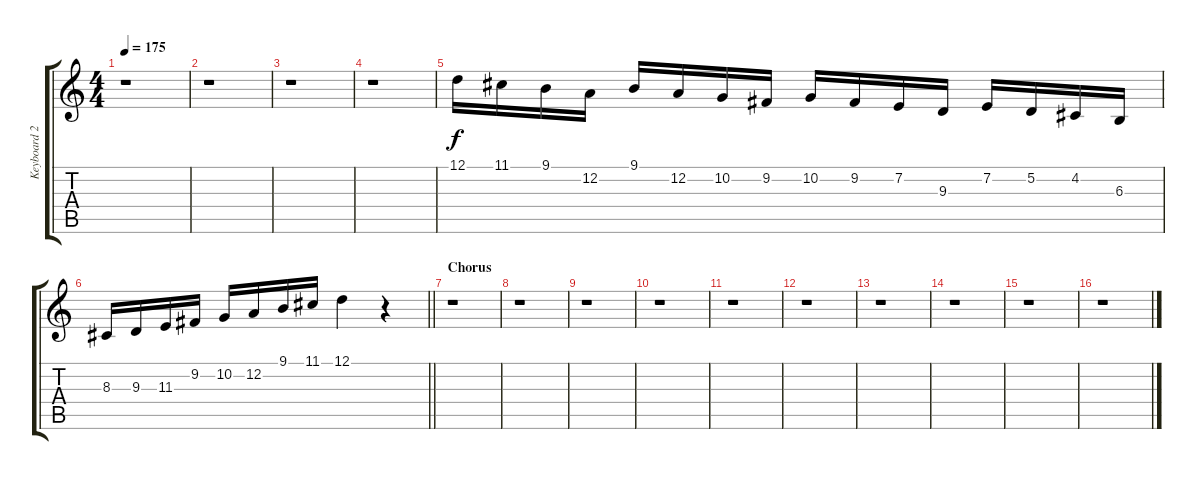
\track ("Keyboard 2" "Keyboard 2") {instrument lead2sawtooth}
\staff {score tabs}
\tuning (D4 A3 F3 C3 G2 D2) {hide}
\ts (4 4)
\tempo 175
\clef g2
\ks c
r.1{dy f} |
r.1 |
r.1 |
r.1 |
12.1.16 11.1.16 9.1.16 12.2.16 9.1.16 12.2.16 10.2.16 9.2.16 10.2.16 9.2.16 7.2.16 9.3.16 7.2.16 5.2.16 4.2.16 6.3.16 |
\barLineRight lightlight
8.3.16 9.3.16 11.3.16 9.2.16 10.2.16 12.2.16 9.1.16 11.1.16 12.1.4 r.4 |
\section ("" "Chorus")
r.1 |
r.1 |
r.1 |
r.1 |
r.1 |
r.1 |
r.1 |
r.1 |
r.1 |
r.1
